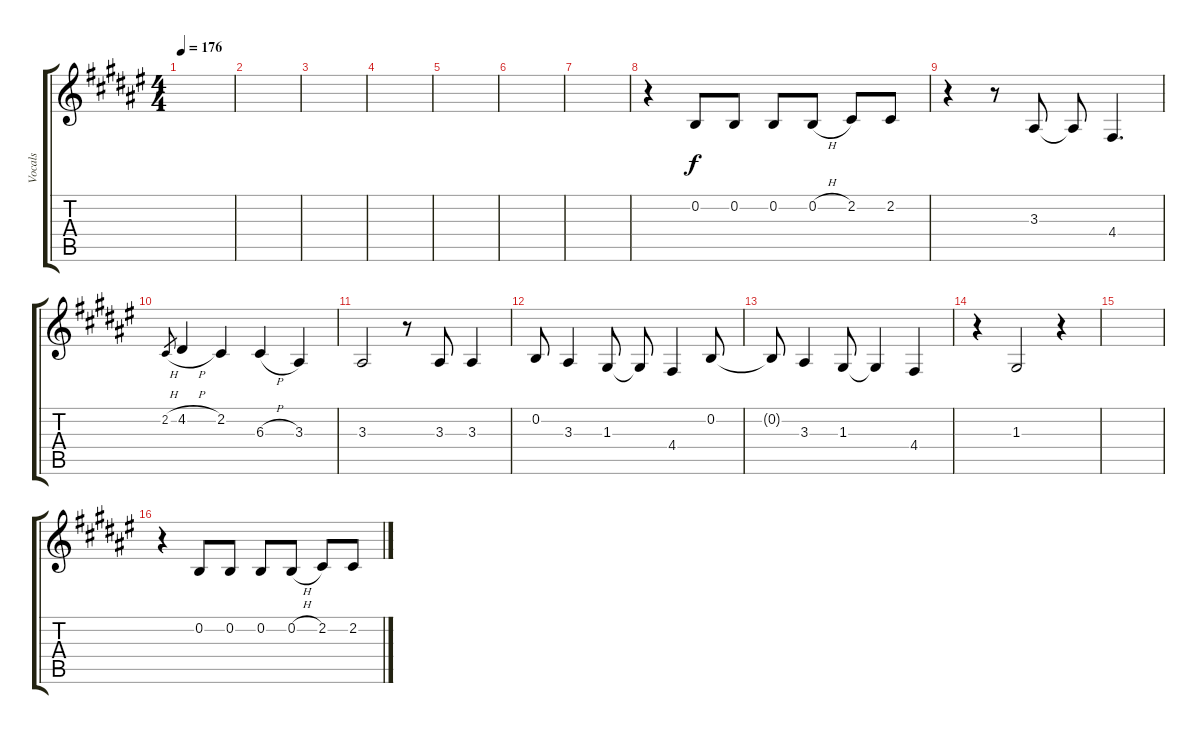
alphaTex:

\track ("Vocals" "Vocals") {instrument clarinet}
\staff {score tabs}
\tuning (E4 B3 G3 D3 A2 E2) {hide}
\ts (4 4)
\tempo 176
\clef g2
\ks f#
|
|
|
|
|
|
|
r.4 0.2.8 0.2.8 0.2.8 0.2{h}.8 2.2.8 2.2.8 |
r.4 r.8 3.3.8 3.3{t}.8 4.4.4{d} |
2.2{h}.8{gr} 4.2{h}.4 2.2.4 6.3{h}.4 3.3.4 |
3.3.2 r.8 3.3.8 3.3.4 |
0.2.8 3.3.4 1.3.8 1.3{t}.8 4.4.4 0.2.8 |
0.2{t}.8 3.3.4 1.3.8 1.3{t}.4 4.4.4 |
r.4 1.3.2 r.4 |
|
r.4 0.2.8 0.2.8 0.2.8 0.2{h}.8 2.2.8 2.2.8
